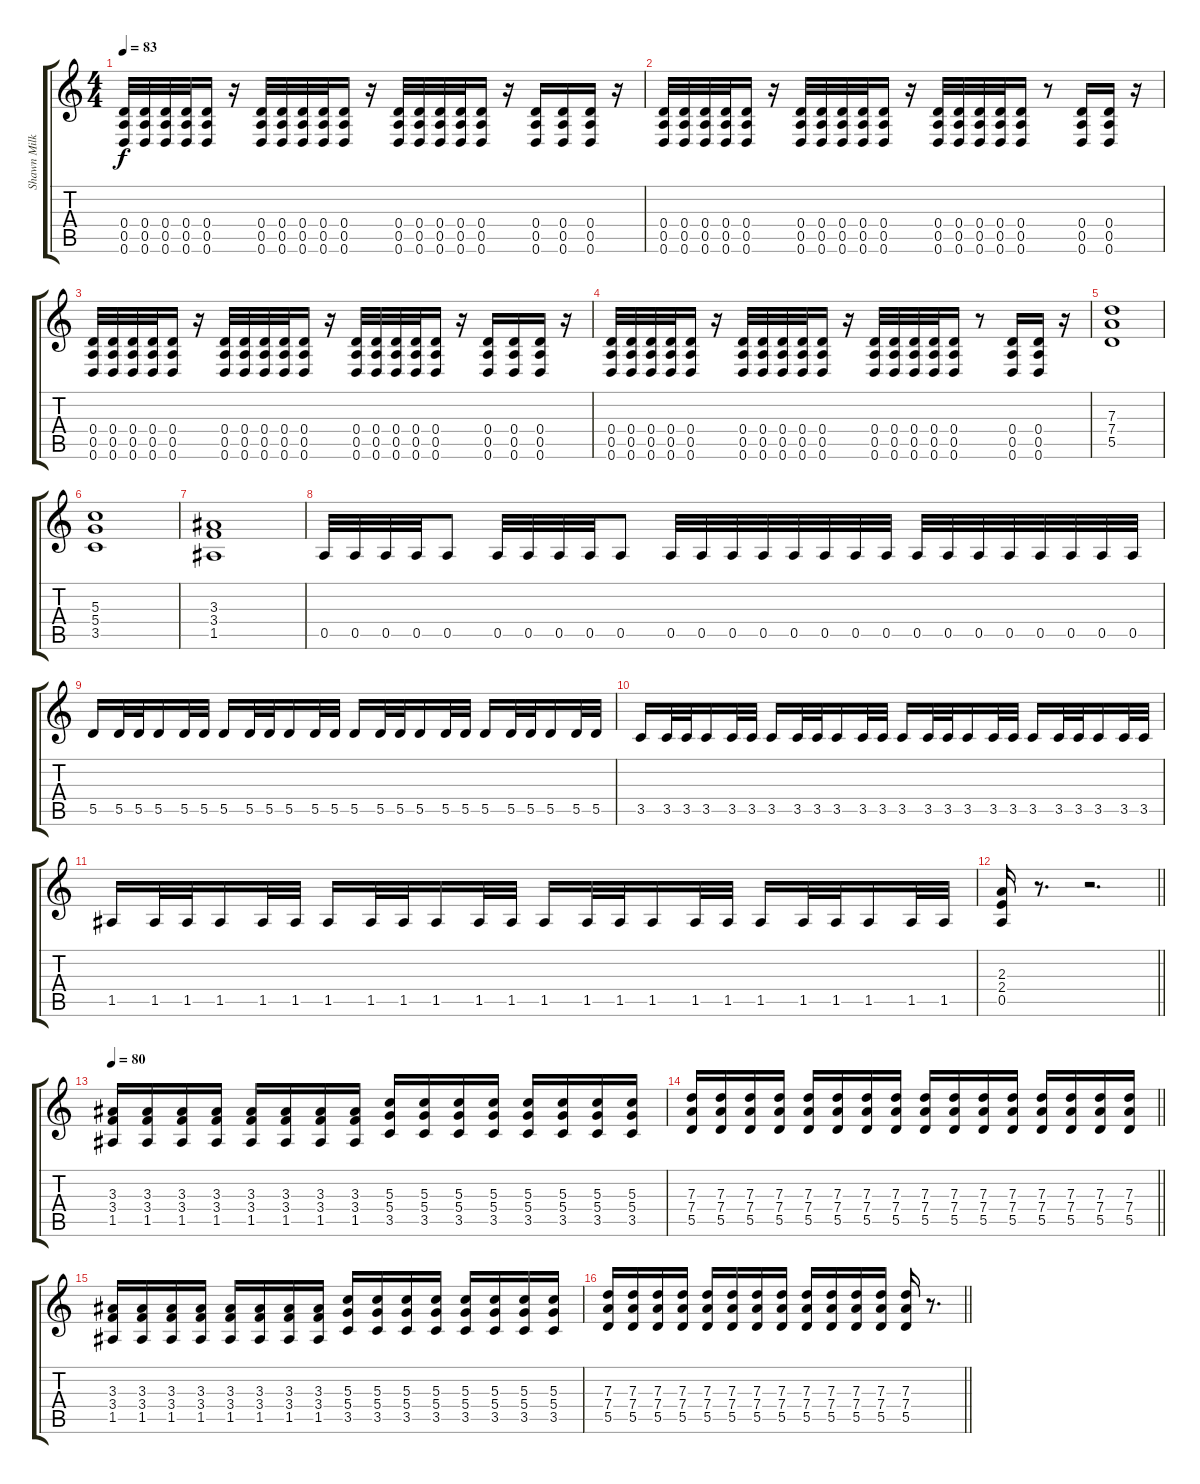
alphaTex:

\track ("Shawn Milke - Guitar" "Shawn Milk") {instrument distortionguitar}
\staff {score tabs}
\tuning (E4 B3 G3 D3 A2 D2) {hide}
\ts (4 4)
\tempo 83
\clef g2
\ks c
(0.4 0.5 0.6).32{dy f} (0.4 0.5 0.6).32 (0.4 0.5 0.6).32 (0.4 0.5 0.6).32 (0.4 0.5 0.6).16 r.16 (0.4 0.5 0.6).32 (0.4 0.5 0.6).32 (0.4 0.5 0.6).32 (0.4 0.5 0.6).32 (0.4 0.5 0.6).16 r.16 (0.4 0.5 0.6).32 (0.4 0.5 0.6).32 (0.4 0.5 0.6).32 (0.4 0.5 0.6).32 (0.4 0.5 0.6).16 r.16 (0.4 0.5 0.6).16 (0.4 0.5 0.6).16 (0.4 0.5 0.6).16 r.16 |
(0.4 0.5 0.6).32 (0.4 0.5 0.6).32 (0.4 0.5 0.6).32 (0.4 0.5 0.6).32 (0.4 0.5 0.6).16 r.16 (0.4 0.5 0.6).32 (0.4 0.5 0.6).32 (0.4 0.5 0.6).32 (0.4 0.5 0.6).32 (0.4 0.5 0.6).16 r.16 (0.4 0.5 0.6).32 (0.4 0.5 0.6).32 (0.4 0.5 0.6).32 (0.4 0.5 0.6).32 (0.4 0.5 0.6).16 r.8 (0.4 0.5 0.6).16 (0.4 0.5 0.6).16 r.16 |
(0.4 0.5 0.6).32 (0.4 0.5 0.6).32 (0.4 0.5 0.6).32 (0.4 0.5 0.6).32 (0.4 0.5 0.6).16 r.16 (0.4 0.5 0.6).32 (0.4 0.5 0.6).32 (0.4 0.5 0.6).32 (0.4 0.5 0.6).32 (0.4 0.5 0.6).16 r.16 (0.4 0.5 0.6).32 (0.4 0.5 0.6).32 (0.4 0.5 0.6).32 (0.4 0.5 0.6).32 (0.4 0.5 0.6).16 r.16 (0.4 0.5 0.6).16 (0.4 0.5 0.6).16 (0.4 0.5 0.6).16 r.16 |
(0.4 0.5 0.6).32 (0.4 0.5 0.6).32 (0.4 0.5 0.6).32 (0.4 0.5 0.6).32 (0.4 0.5 0.6).16 r.16 (0.4 0.5 0.6).32 (0.4 0.5 0.6).32 (0.4 0.5 0.6).32 (0.4 0.5 0.6).32 (0.4 0.5 0.6).16 r.16 (0.4 0.5 0.6).32 (0.4 0.5 0.6).32 (0.4 0.5 0.6).32 (0.4 0.5 0.6).32 (0.4 0.5 0.6).16 r.8 (0.4 0.5 0.6).16 (0.4 0.5 0.6).16 r.16 |
(7.3 7.4 5.5).1 |
(5.3 5.4 3.5).1 |
(3.3 3.4 1.5).1 |
0.5.32 0.5.32 0.5.32 0.5.32 0.5.8 0.5.32 0.5.32 0.5.32 0.5.32 0.5.8 0.5.32 0.5.32 0.5.32 0.5.32 0.5.32 0.5.32 0.5.32 0.5.32 0.5.32 0.5.32 0.5.32 0.5.32 0.5.32 0.5.32 0.5.32 0.5.32 |
5.5.16 5.5.32 5.5.32 5.5.16 5.5.32 5.5.32 5.5.16 5.5.32 5.5.32 5.5.16 5.5.32 5.5.32 5.5.16 5.5.32 5.5.32 5.5.16 5.5.32 5.5.32 5.5.16 5.5.32 5.5.32 5.5.16 5.5.32 5.5.32 |
3.5.16 3.5.32 3.5.32 3.5.16 3.5.32 3.5.32 3.5.16 3.5.32 3.5.32 3.5.16 3.5.32 3.5.32 3.5.16 3.5.32 3.5.32 3.5.16 3.5.32 3.5.32 3.5.16 3.5.32 3.5.32 3.5.16 3.5.32 3.5.32 |
1.5.16 1.5.32 1.5.32 1.5.16 1.5.32 1.5.32 1.5.16 1.5.32 1.5.32 1.5.16 1.5.32 1.5.32 1.5.16 1.5.32 1.5.32 1.5.16 1.5.32 1.5.32 1.5.16 1.5.32 1.5.32 1.5.16 1.5.32 1.5.32 |
\barLineRight lightlight
(2.3 2.4 0.5).16 r.8{d} r.2{d} |
\tempo 80
(3.3 3.4 1.5).16 (3.3 3.4 1.5).16 (3.3 3.4 1.5).16 (3.3 3.4 1.5).16 (3.3 3.4 1.5).16 (3.3 3.4 1.5).16 (3.3 3.4 1.5).16 (3.3 3.4 1.5).16 (5.3 5.4 3.5).16 (5.3 5.4 3.5).16 (5.3 5.4 3.5).16 (5.3 5.4 3.5).16 (5.3 5.4 3.5).16 (5.3 5.4 3.5).16 (5.3 5.4 3.5).16 (5.3 5.4 3.5).16 |
\barLineRight lightlight
(7.3 7.4 5.5).16 (7.3 7.4 5.5).16 (7.3 7.4 5.5).16 (7.3 7.4 5.5).16 (7.3 7.4 5.5).16 (7.3 7.4 5.5).16 (7.3 7.4 5.5).16 (7.3 7.4 5.5).16 (7.3 7.4 5.5).16 (7.3 7.4 5.5).16 (7.3 7.4 5.5).16 (7.3 7.4 5.5).16 (7.3 7.4 5.5).16 (7.3 7.4 5.5).16 (7.3 7.4 5.5).16 (7.3 7.4 5.5).16 |
(3.3 3.4 1.5).16 (3.3 3.4 1.5).16 (3.3 3.4 1.5).16 (3.3 3.4 1.5).16 (3.3 3.4 1.5).16 (3.3 3.4 1.5).16 (3.3 3.4 1.5).16 (3.3 3.4 1.5).16 (5.3 5.4 3.5).16 (5.3 5.4 3.5).16 (5.3 5.4 3.5).16 (5.3 5.4 3.5).16 (5.3 5.4 3.5).16 (5.3 5.4 3.5).16 (5.3 5.4 3.5).16 (5.3 5.4 3.5).16 |
\barLineRight lightlight
(7.3 7.4 5.5).16 (7.3 7.4 5.5).16 (7.3 7.4 5.5).16 (7.3 7.4 5.5).16 (7.3 7.4 5.5).16 (7.3 7.4 5.5).16 (7.3 7.4 5.5).16 (7.3 7.4 5.5).16 (7.3 7.4 5.5).16 (7.3 7.4 5.5).16 (7.3 7.4 5.5).16 (7.3 7.4 5.5).16 (7.3 7.4 5.5).16 r.8{d}
